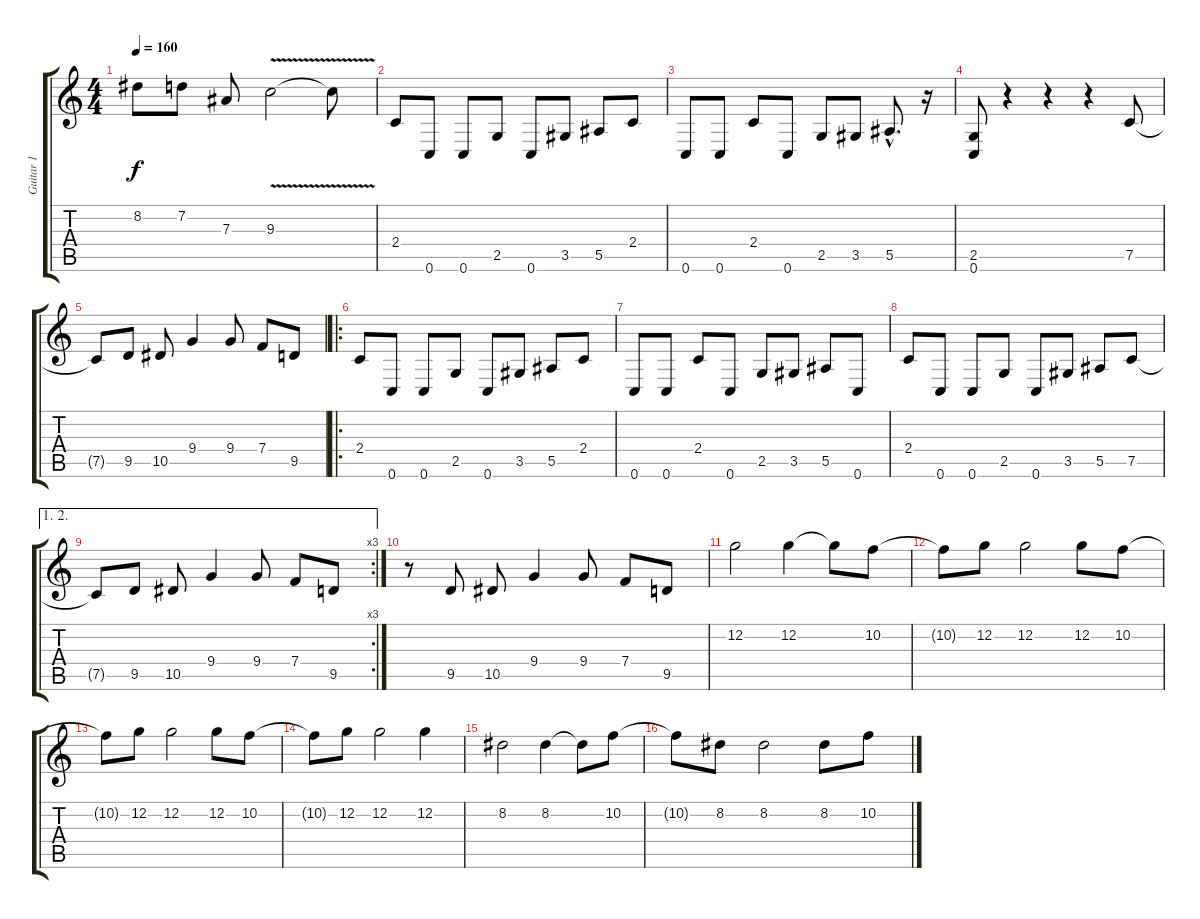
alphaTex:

\track ("Guitar 1" "Guitar 1") {instrument distortionguitar}
\staff {score tabs}
\tuning (C4 G3 Eb3 Bb2 F2 C2) {hide}
\ts (4 4)
\tempo 160
\clef g2
\ks c
8.2{t}.8{dy f} 7.2.8 7.3.8 9.3{v}.2 9.3{t}.8 |
2.4.8 0.6.8 0.6.8 2.5.8 0.6.8 3.5.8 5.5.8 2.4.8 |
0.6.8 0.6.8 2.4.8 0.6.8 2.5.8 3.5.8 5.5{hac}.8{d} r.16 |
(2.5 0.6).8 r.4 r.4 r.4 7.5.8 |
7.5{t}.8 9.5.8 10.5.8 9.4.4 9.4.8 7.4.8 9.5.8 |
\ro
2.4.8 0.6.8 0.6.8 2.5.8 0.6.8 3.5.8 5.5.8 2.4.8 |
0.6.8 0.6.8 2.4.8 0.6.8 2.5.8 3.5.8 5.5.8 0.6.8 |
2.4.8 0.6.8 0.6.8 2.5.8 0.6.8 3.5.8 5.5.8 7.5.8 |
\ae (1 2)
\rc 3
7.5{t}.8 9.5.8 10.5.8 9.4.4 9.4.8 7.4.8 9.5.8 |
r.8 9.5.8 10.5.8 9.4.4 9.4.8 7.4.8 9.5.8 |
12.2.2{volume 11} 12.2.4 12.2{t}.8 10.2.8 |
10.2{t}.8 12.2.8 12.2.2 12.2.8 10.2.8 |
10.2{t}.8 12.2.8 12.2.2 12.2.8 10.2.8 |
10.2{t}.8 12.2.8 12.2.2 12.2.4 |
8.2.2 8.2.4 8.2{t}.8 10.2.8 |
10.2{t}.8 8.2.8 8.2.2 8.2.8 10.2.8
